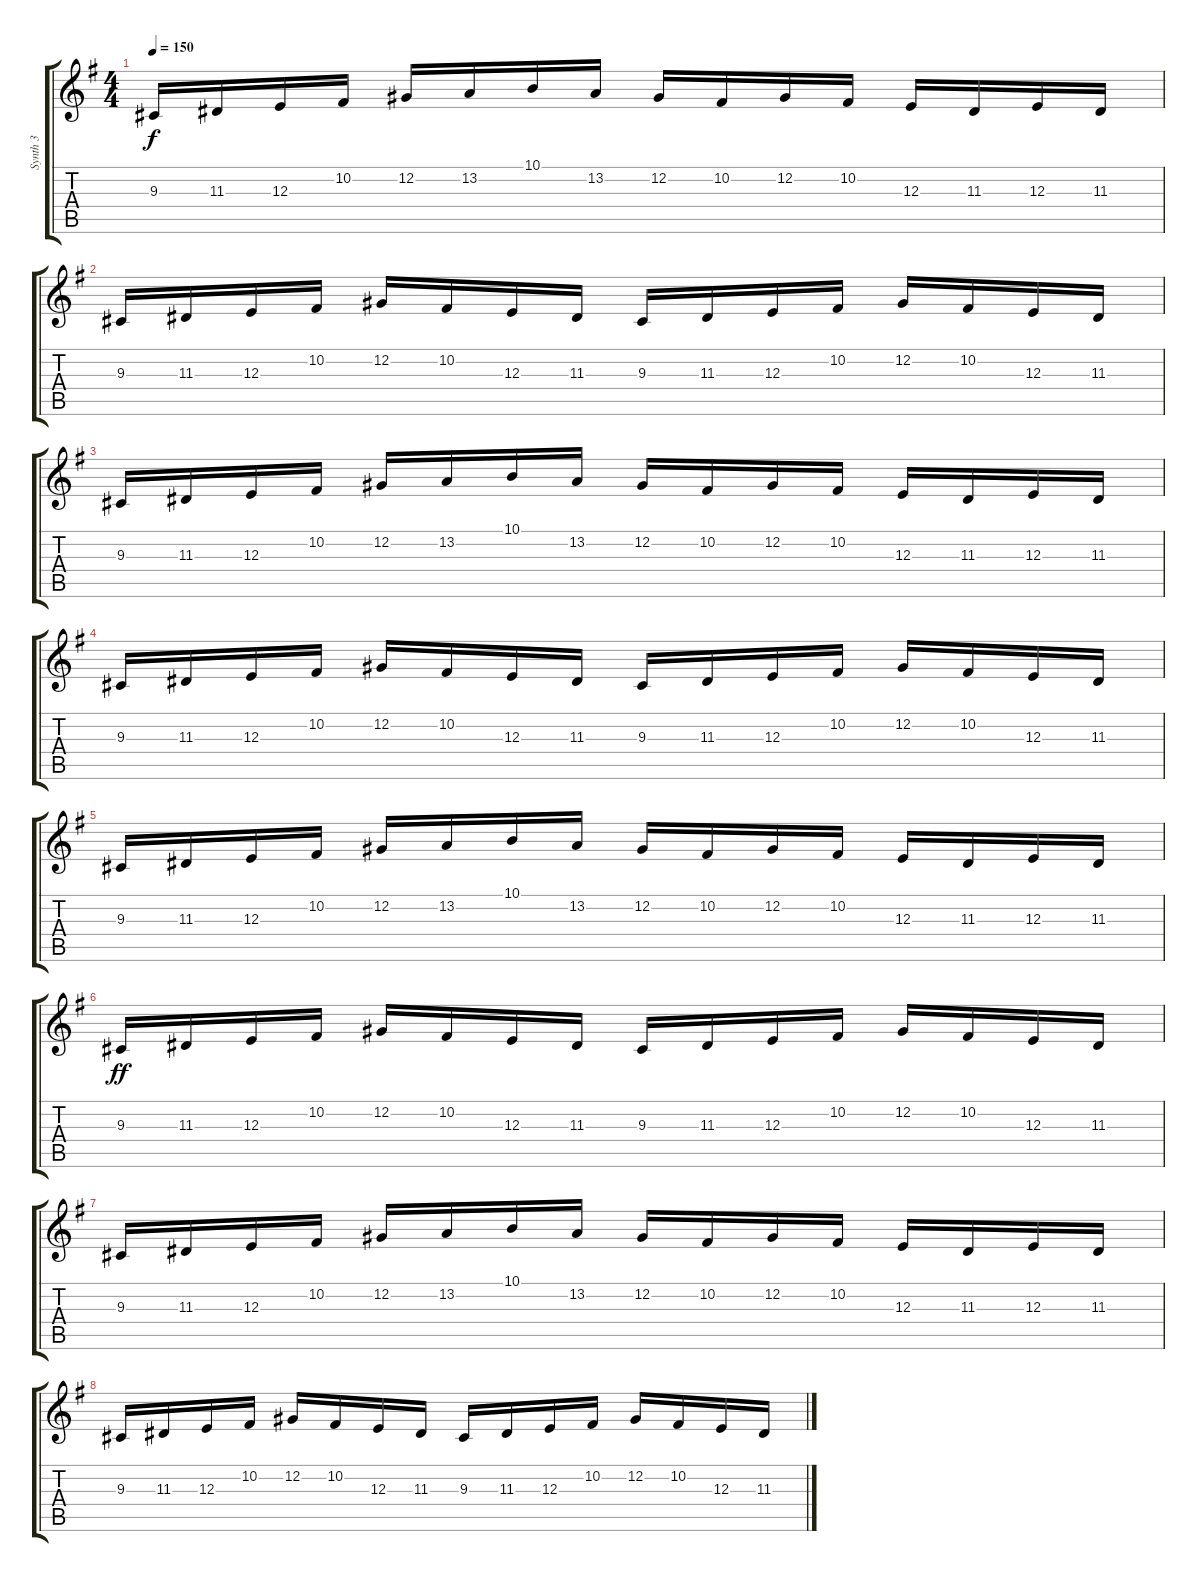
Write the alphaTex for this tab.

\track ("Synth 3" "Synth 3") {instrument harpsichord}
\staff {score tabs}
\tuning (Db4 Ab3 E3 B2 Gb2 Db2) {hide}
\ts (4 4)
\tempo 150
\clef g2
\ks g
9.3.16{dy f} 11.3.16 12.3.16 10.2.16 12.2.16 13.2.16 10.1.16 13.2.16 12.2.16 10.2.16 12.2.16 10.2.16 12.3.16 11.3.16 12.3.16 11.3.16 |
9.3.16 11.3.16 12.3.16 10.2.16 12.2.16 10.2.16 12.3.16 11.3.16 9.3.16 11.3.16 12.3.16 10.2.16 12.2.16 10.2.16 12.3.16 11.3.16 |
9.3.16 11.3.16 12.3.16 10.2.16 12.2.16 13.2.16 10.1.16 13.2.16 12.2.16 10.2.16 12.2.16 10.2.16 12.3.16 11.3.16 12.3.16 11.3.16 |
9.3.16 11.3.16 12.3.16 10.2.16 12.2.16 10.2.16 12.3.16 11.3.16 9.3.16 11.3.16 12.3.16 10.2.16 12.2.16 10.2.16 12.3.16 11.3.16 |
9.3.16 11.3.16 12.3.16 10.2.16 12.2.16 13.2.16 10.1.16 13.2.16 12.2.16 10.2.16 12.2.16 10.2.16 12.3.16 11.3.16 12.3.16 11.3.16 |
9.3.16{dy ff} 11.3.16 12.3.16 10.2.16 12.2.16 10.2.16 12.3.16 11.3.16 9.3.16 11.3.16 12.3.16 10.2.16 12.2.16 10.2.16 12.3.16 11.3.16 |
9.3.16 11.3.16 12.3.16 10.2.16 12.2.16 13.2.16 10.1.16 13.2.16 12.2.16 10.2.16 12.2.16 10.2.16 12.3.16 11.3.16 12.3.16 11.3.16 |
9.3.16 11.3.16 12.3.16 10.2.16 12.2.16 10.2.16 12.3.16 11.3.16 9.3.16 11.3.16 12.3.16 10.2.16 12.2.16 10.2.16 12.3.16 11.3.16
